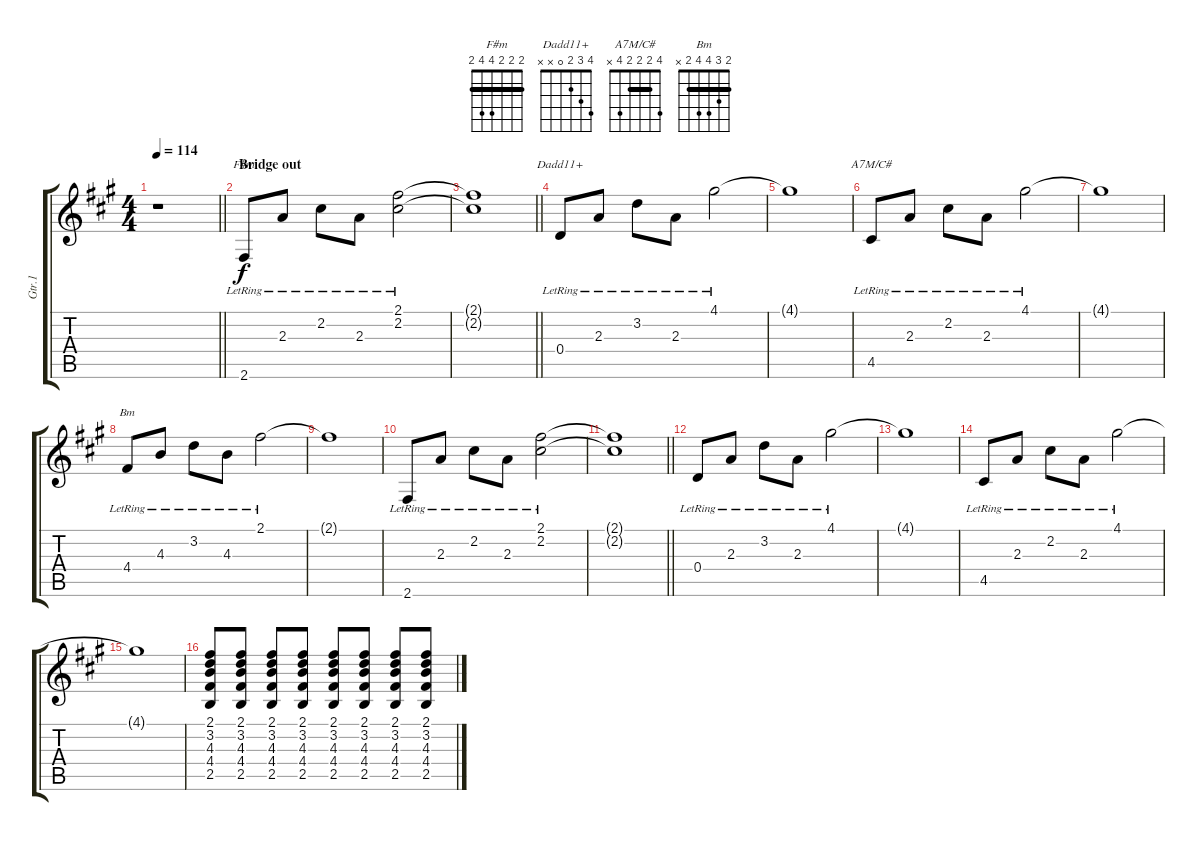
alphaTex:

\track ("Gtr.1" "Gtr.1") {instrument electricguitarclean}
\staff {score tabs}
\tuning (E4 B3 G3 D3 A2 E2) {hide}
\chord ("F#m" 2 2 2 4 4 2) {barre 2}
\chord ("Dadd11+" 4 3 2 0 x x)
\chord ("A7M/C#" 4 2 2 2 4 x) {barre 2}
\chord ("Bm" 2 3 4 4 2 x) {barre 2}
\ts (4 4)
\tempo 114
\clef g2
\barLineRight lightlight
\ks f#minor
r.1{dy f} |
\section ("" "Bridge out")
2.6{lr}.8{ch "F#m" volume 16} 2.3{lr}.8 2.2{lr}.8 2.3{lr}.8 (2.1{lr} 2.2{lr}).2 |
\barLineRight lightlight
(2.1{t} 2.2{t}).1 |
0.4{lr}.8{ch "Dadd11+"} 2.3{lr}.8 3.2{lr}.8 2.3{lr}.8 4.1{lr}.2 |
4.1{t}.1 |
4.5{lr}.8{ch "A7M/C#"} 2.3{lr}.8 2.2{lr}.8 2.3{lr}.8 4.1{lr}.2 |
4.1{t}.1 |
4.4{lr}.8{ch "Bm"} 4.3{lr}.8 3.2{lr}.8 4.3{lr}.8 2.1{lr}.2 |
2.1{t}.1 |
2.6{lr}.8 2.3{lr}.8 2.2{lr}.8 2.3{lr}.8 (2.1{lr} 2.2{lr}).2 |
\barLineRight lightlight
(2.1{t} 2.2{t}).1 |
0.4{lr}.8 2.3{lr}.8 3.2{lr}.8 2.3{lr}.8 4.1{lr}.2 |
4.1{t}.1 |
4.5{lr}.8 2.3{lr}.8 2.2{lr}.8 2.3{lr}.8 4.1{lr}.2 |
4.1{t}.1 |
(2.1 3.2 4.3 4.4 2.5).8 (2.1 3.2 4.3 4.4 2.5).8 (2.1 3.2 4.3 4.4 2.5).8 (2.1 3.2 4.3 4.4 2.5).8 (2.1 3.2 4.3 4.4 2.5).8 (2.1 3.2 4.3 4.4 2.5).8 (2.1 3.2 4.3 4.4 2.5).8 (2.1 3.2 4.3 4.4 2.5).8
